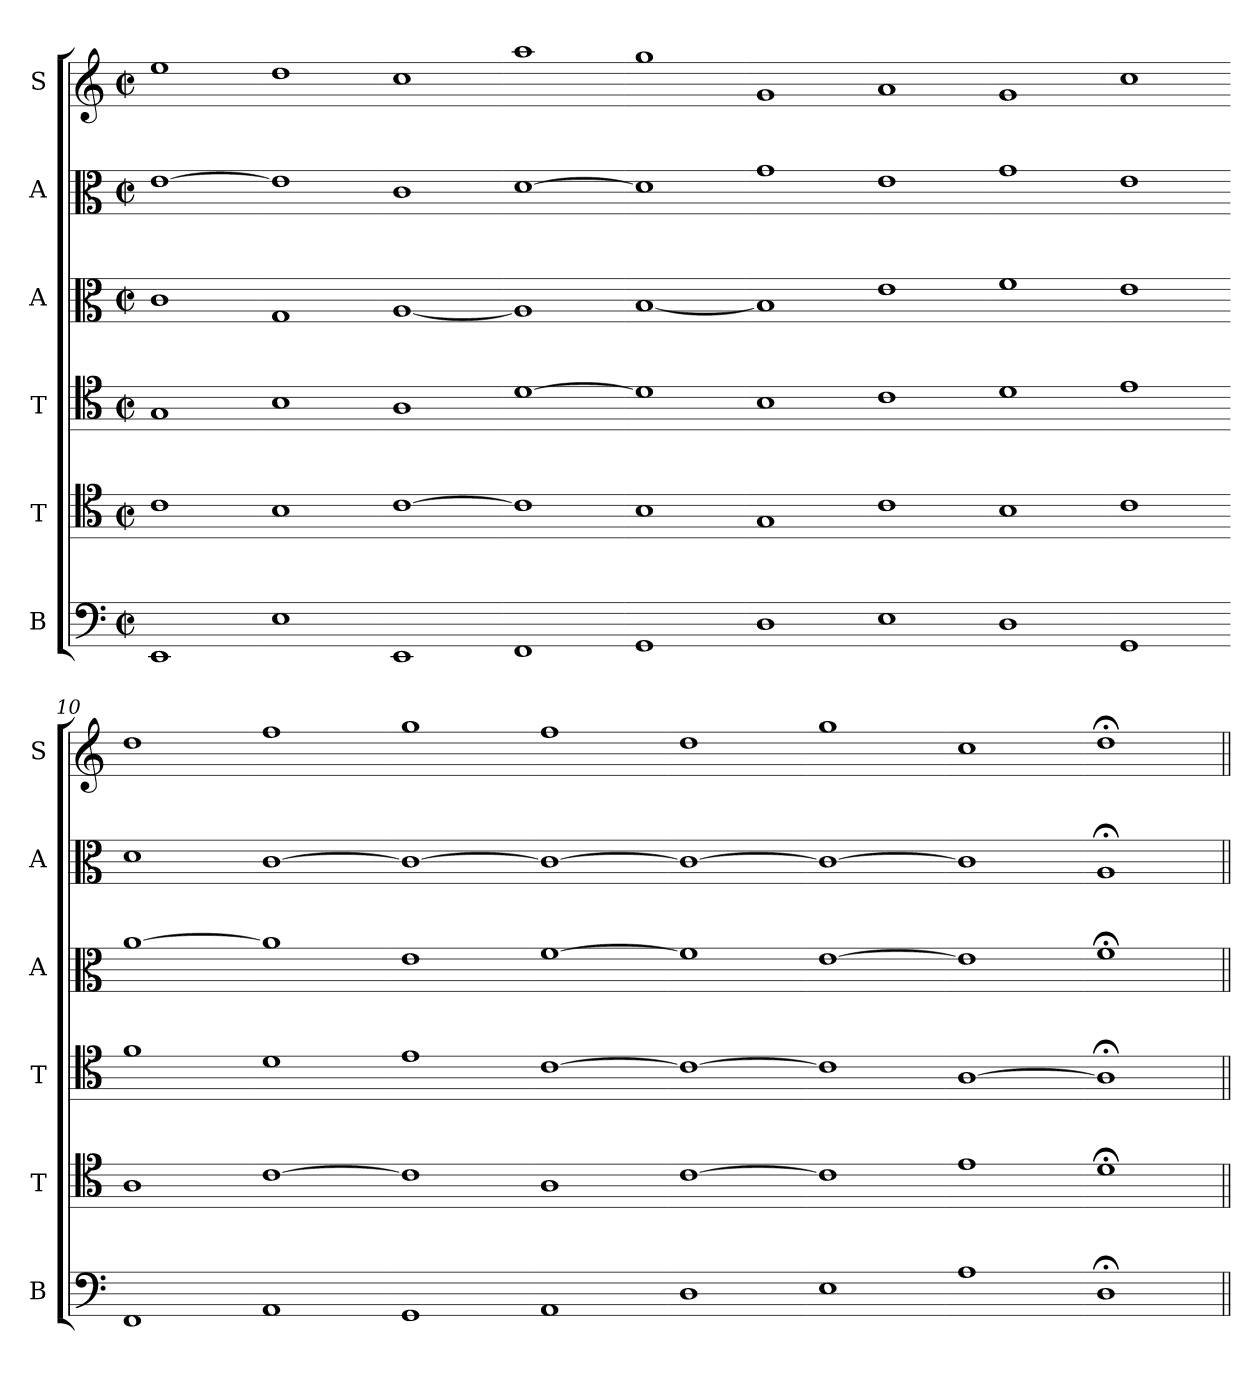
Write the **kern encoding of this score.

**kern	**kern	**kern	**kern	**kern	**kern
*part6	*part5	*part4	*part3	*part2	*part1
*staff6	*staff5	*staff4	*staff3	*staff2	*staff1
*I"B	*I"T	*I"T	*I"A	*I"A	*I"S
*I'B	*I'T	*I'T	*I'A	*I'A	*I'S
*clefF4	*clefC4	*clefC4	*clefC3	*clefC3	*clefG2
*k[]	*k[]	*k[]	*k[]	*k[]	*k[]
*M2/2	*M2/2	*M2/2	*M2/2	*M2/2	*M2/2
*met(c|)	*met(c|)	*met(c|)	*met(c|)	*met(c|)	*met(c|)
*MM208	*MM208	*MM208	*MM208	*MM208	*MM208
=1	=1	=1	=1	=1	=1
1EE	1c	1G	1c	[1e	1ee
=2-	=2-	=2-	=2-	=2-	=2-
1E	1B	1B	1G	1e]	1dd
=3-	=3-	=3-	=3-	=3-	=3-
1EE	[1c	1A	[1A	1c	1cc
=4-	=4-	=4-	=4-	=4-	=4-
1FF	1c]	[1d	1A]	[1d	1aa
=5-	=5-	=5-	=5-	=5-	=5-
1GG	1B	1d]	[1B	1d]	1gg
=6-	=6-	=6-	=6-	=6-	=6-
1D	1G	1B	1B]	1g	1g
=7-	=7-	=7-	=7-	=7-	=7-
1E	1c	1c	1e	1e	1a
=8-	=8-	=8-	=8-	=8-	=8-
1D	1B	1d	1f	1g	1g
=9-	=9-	=9-	=9-	=9-	=9-
1GG	1c	1e	1e	1e	1cc
=10-	=10-	=10-	=10-	=10-	=10-
1FF	1A	1f	[1a	1d	1dd
=11-	=11-	=11-	=11-	=11-	=11-
1AA	[1c	1d	1a]	[1c	1ff
=12-	=12-	=12-	=12-	=12-	=12-
1GG	1c]	1e	1e	1c_	1gg
=13-	=13-	=13-	=13-	=13-	=13-
1AA	1A	[1c	[1f	1c_	1ff
=14-	=14-	=14-	=14-	=14-	=14-
1D	[1c	1c_	1f]	1c_	1dd
=15-	=15-	=15-	=15-	=15-	=15-
1E	1c]	1c]	[1e	1c_	1gg
=16-	=16-	=16-	=16-	=16-	=16-
1A	1e	[1A	1e]	1c]	1cc
=17-	=17-	=17-	=17-	=17-	=17-
1D;<	1d;<	1A;<]	1f;<	1A;	1dd;<
=||	=||	=||	=||	=||	=||
*-	*-	*-	*-	*-	*-
